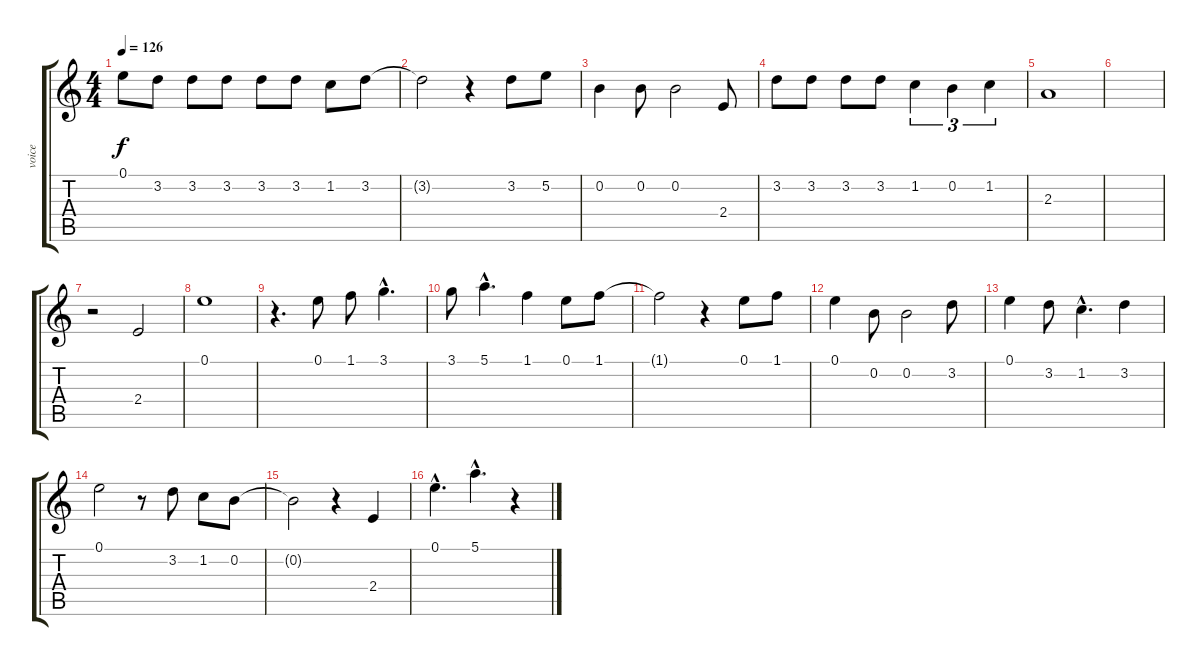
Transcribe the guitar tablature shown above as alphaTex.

\track ("voice" "voice") {instrument flute}
\staff {score tabs}
\tuning (E5 B4 G4 D4 A3 E3) {hide}
\ts (4 4)
\tempo 126
\clef g2
\ks c
0.1.8{dy f} 3.2.8 3.2.8 3.2.8 3.2.8 3.2.8 1.2.8 3.2.8 |
3.2{t}.2 r.4 3.2.8 5.2.8 |
0.2.4 0.2.8 0.2.2 2.4.8 |
3.2.8 3.2.8 3.2.8 3.2.8 1.2.4{tu (3 2)} 0.2.4{tu (3 2)} 1.2.4{tu (3 2)} |
2.3.1 |
|
r.2 2.4.2 |
0.1.1 |
r.4{d} 0.1.8 1.1.8 3.1{hac}.4{d} |
3.1.8 5.1{hac}.4{d} 1.1.4 0.1.8 1.1.8 |
1.1{t}.2 r.4 0.1.8 1.1.8 |
0.1.4 0.2.8 0.2.2 3.2.8 |
0.1.4 3.2.8 1.2{hac}.4{d} 3.2.4 |
0.1.2 r.8 3.2.8 1.2.8 0.2.8 |
0.2{t}.2 r.4 2.4.4 |
0.1{hac}.4{d} 5.1{hac}.4{d} r.4
